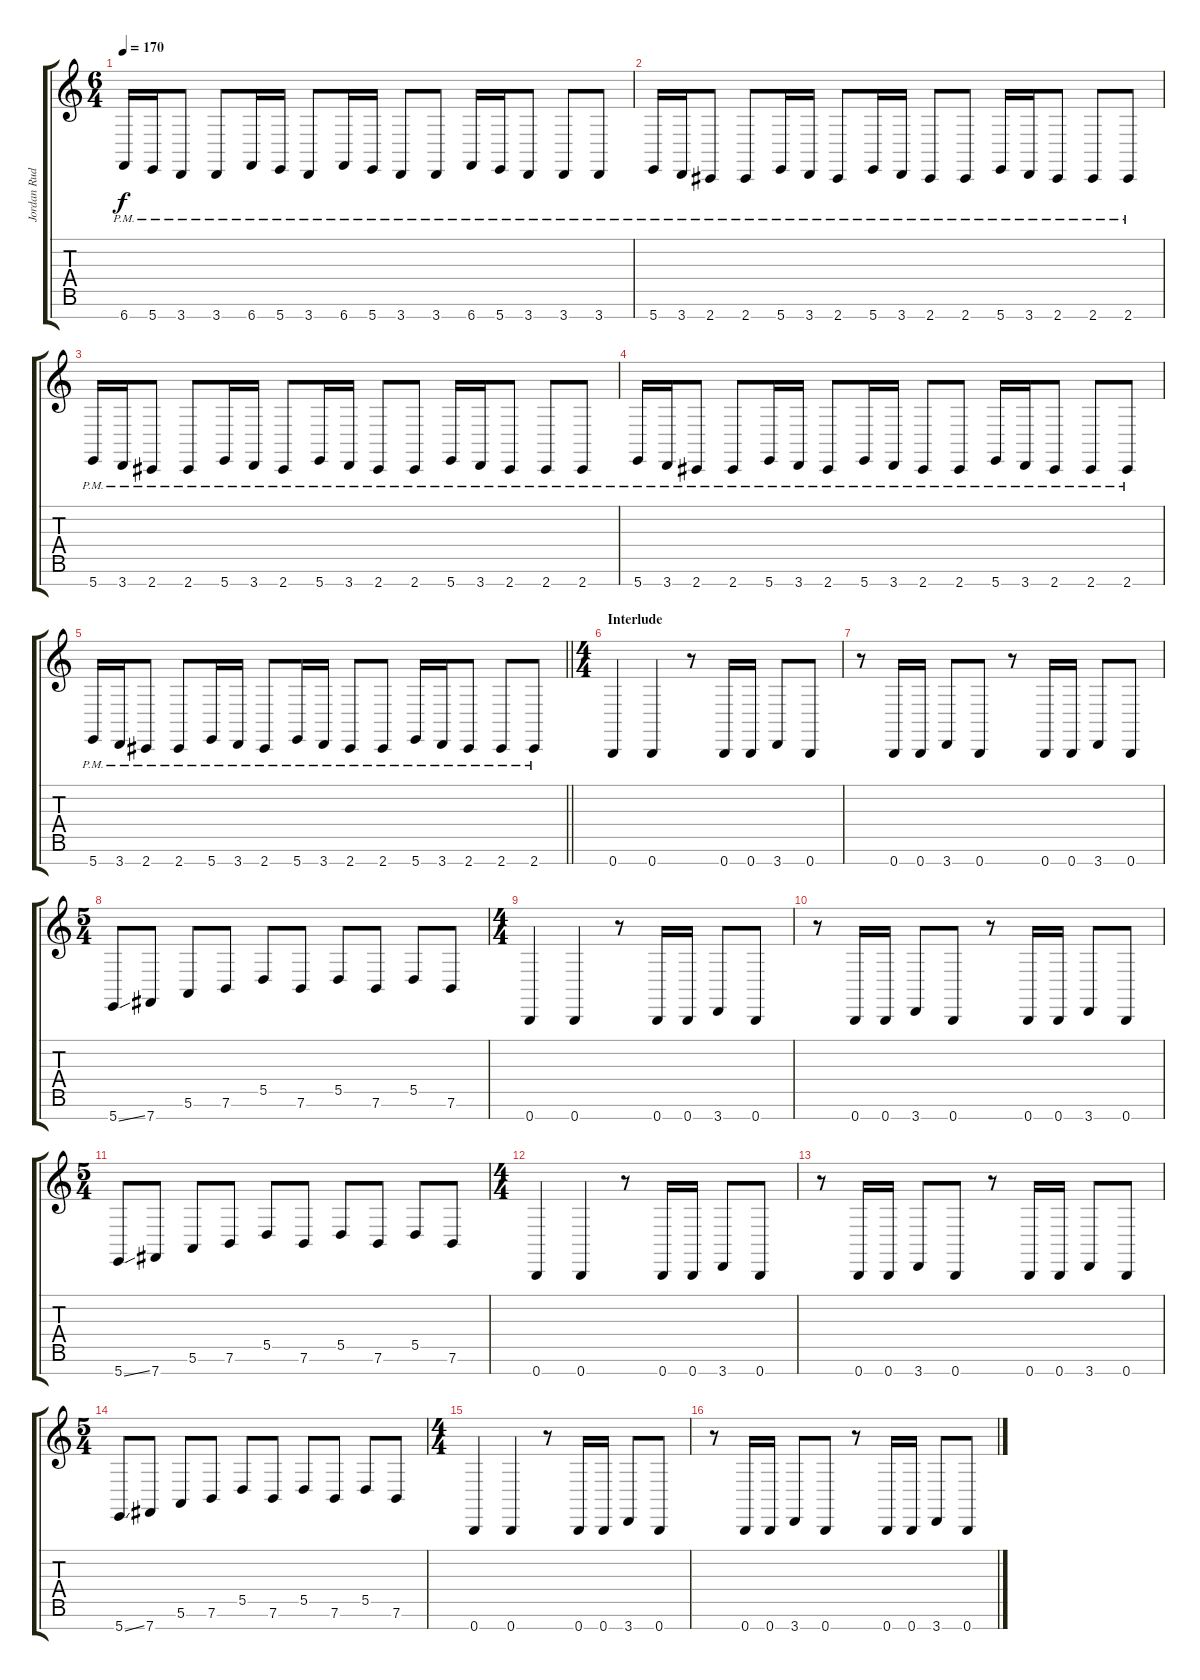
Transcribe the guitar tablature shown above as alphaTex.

\track ("Jordan Rudess" "Jordan Rud") {instrument lead1square}
\staff {score tabs}
\tuning (E4 B3 G3 D3 A2 E2 B1) {hide}
\ts (6 4)
\tempo 170
\clef g2
\ks c
6.7{pm}.16{dy f} 5.7{pm}.16 3.7{pm}.8 3.7{pm}.8 6.7{pm}.16 5.7{pm}.16 3.7{pm}.8 6.7{pm}.16 5.7{pm}.16 3.7{pm}.8 3.7{pm}.8 6.7{pm}.16 5.7{pm}.16 3.7{pm}.8 3.7{pm}.8 3.7{pm}.8 |
5.7{pm}.16 3.7{pm}.16 2.7{pm}.8 2.7{pm}.8 5.7{pm}.16 3.7{pm}.16 2.7{pm}.8 5.7{pm}.16 3.7{pm}.16 2.7{pm}.8 2.7{pm}.8 5.7{pm}.16 3.7{pm}.16 2.7{pm}.8 2.7{pm}.8 2.7{pm}.8 |
5.7{pm}.16 3.7{pm}.16 2.7{pm}.8 2.7{pm}.8 5.7{pm}.16 3.7{pm}.16 2.7{pm}.8 5.7{pm}.16 3.7{pm}.16 2.7{pm}.8 2.7{pm}.8 5.7{pm}.16 3.7{pm}.16 2.7{pm}.8 2.7{pm}.8 2.7{pm}.8 |
5.7{pm}.16 3.7{pm}.16 2.7{pm}.8 2.7{pm}.8 5.7{pm}.16 3.7{pm}.16 2.7{pm}.8 5.7{pm}.16 3.7{pm}.16 2.7{pm}.8 2.7{pm}.8 5.7{pm}.16 3.7{pm}.16 2.7{pm}.8 2.7{pm}.8 2.7{pm}.8 |
\barLineRight lightlight
5.7{pm}.16 3.7{pm}.16 2.7{pm}.8 2.7{pm}.8 5.7{pm}.16 3.7{pm}.16 2.7{pm}.8 5.7{pm}.16 3.7{pm}.16 2.7{pm}.8 2.7{pm}.8 5.7{pm}.16 3.7{pm}.16 2.7{pm}.8 2.7{pm}.8 2.7{pm}.8 |
\ts (4 4)
\section ("" "Interlude")
0.7.4{balance 8 instrument lead1square} 0.7.4 r.8 0.7.16 0.7.16 3.7.8 0.7.8 |
r.8 0.7.16 0.7.16 3.7.8 0.7.8 r.8 0.7.16 0.7.16 3.7.8 0.7.8 |
\ts (5 4)
5.7{ss}.8 7.7.8 5.6.8 7.6.8 5.5.8 7.6.8 5.5.8 7.6.8 5.5.8 7.6.8 |
\ts (4 4)
0.7.4 0.7.4 r.8 0.7.16 0.7.16 3.7.8 0.7.8 |
r.8 0.7.16 0.7.16 3.7.8 0.7.8 r.8 0.7.16 0.7.16 3.7.8 0.7.8 |
\ts (5 4)
5.7{ss}.8 7.7.8 5.6.8 7.6.8 5.5.8 7.6.8 5.5.8 7.6.8 5.5.8 7.6.8 |
\ts (4 4)
0.7.4 0.7.4 r.8 0.7.16 0.7.16 3.7.8 0.7.8 |
r.8 0.7.16 0.7.16 3.7.8 0.7.8 r.8 0.7.16 0.7.16 3.7.8 0.7.8 |
\ts (5 4)
5.7{ss}.8 7.7.8 5.6.8 7.6.8 5.5.8 7.6.8 5.5.8 7.6.8 5.5.8 7.6.8 |
\ts (4 4)
0.7.4 0.7.4 r.8 0.7.16 0.7.16 3.7.8 0.7.8 |
r.8 0.7.16 0.7.16 3.7.8 0.7.8 r.8 0.7.16 0.7.16 3.7.8 0.7.8
